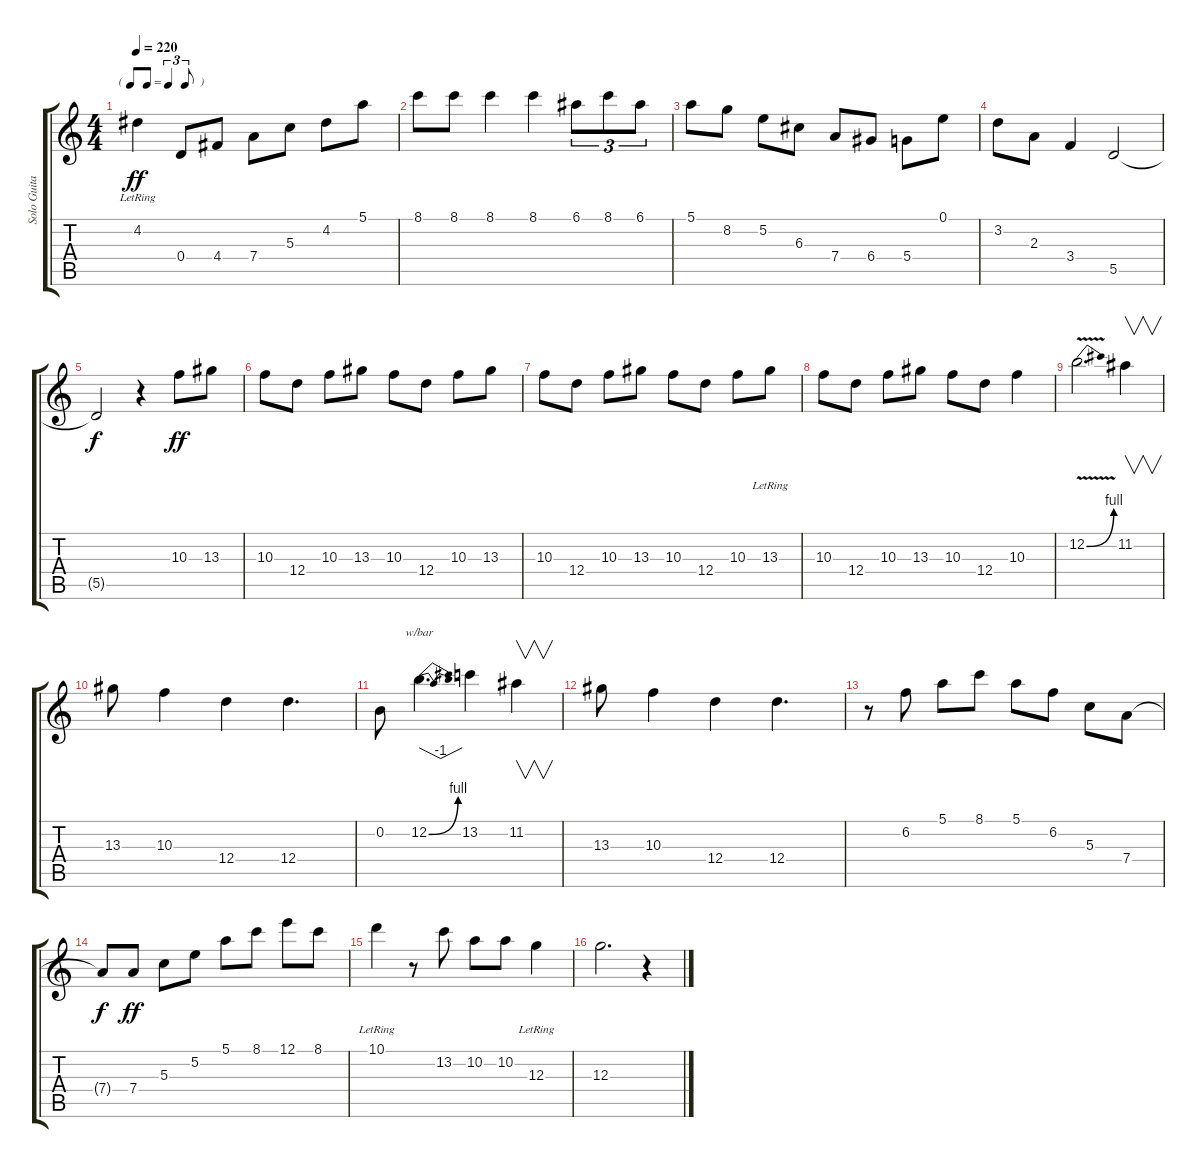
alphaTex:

\track ("Solo Guitar (For Sound)" "Solo Guita") {instrument electricbasspick}
\staff {score tabs}
\tuning (E4 B3 G3 D3 A2 E2) {hide}
\ts (4 4)
\tf triplet8th
\tempo 220
\clef g2
\ks c
4.2{lr}.4{dy ff} 0.4.8 4.4.8 7.4.8 5.3.8 4.2.8 5.1.8 |
8.1.8 8.1.8 8.1.4 8.1.4 6.1.8{tu (3 2)} 8.1.8{tu (3 2)} 6.1.8{tu (3 2)} |
5.1.8 8.2.8 5.2.8 6.3.8 7.4.8 6.4.8 5.4.8 0.1.8 |
3.2.8 2.3.8 3.4.4 5.5.2 |
5.5{t}.2{dy f} r.4 10.3.8{dy ff} 13.3.8 |
10.3.8 12.4.8 10.3.8 13.3.8 10.3.8 12.4.8 10.3.8 13.3.8 |
10.3.8 12.4.8 10.3.8 13.3.8 10.3.8 12.4.8 10.3.8 13.3{lr}.8 |
10.3.8 12.4.8 10.3.8 13.3.8 10.3.8 12.4.8 10.3.4 |
12.2{be (bend 0 0 60 4) v}.2{d} 11.2.4{v} |
13.3.8 10.3.4 12.4.4 12.4.4{d} |
0.2.8 12.2{be (bend 0 0 60 4)}.4{d tbe (dip default 0 0 30 -4 60 0)} 13.2.4 11.2.4{v} |
13.3.8 10.3.4 12.4.4 12.4.4{d} |
r.8 6.2.8 5.1.8 8.1.8 5.1.8 6.2.8 5.3.8 7.4.8 |
7.4{t}.8{dy f} 7.4.8{dy ff} 5.3.8 5.2.8 5.1.8 8.1.8 12.1.8 8.1.8 |
10.1{lr}.4 r.8 13.2.8 10.2.8 10.2.8 12.3{lr}.4 |
12.3.2{d} r.4
